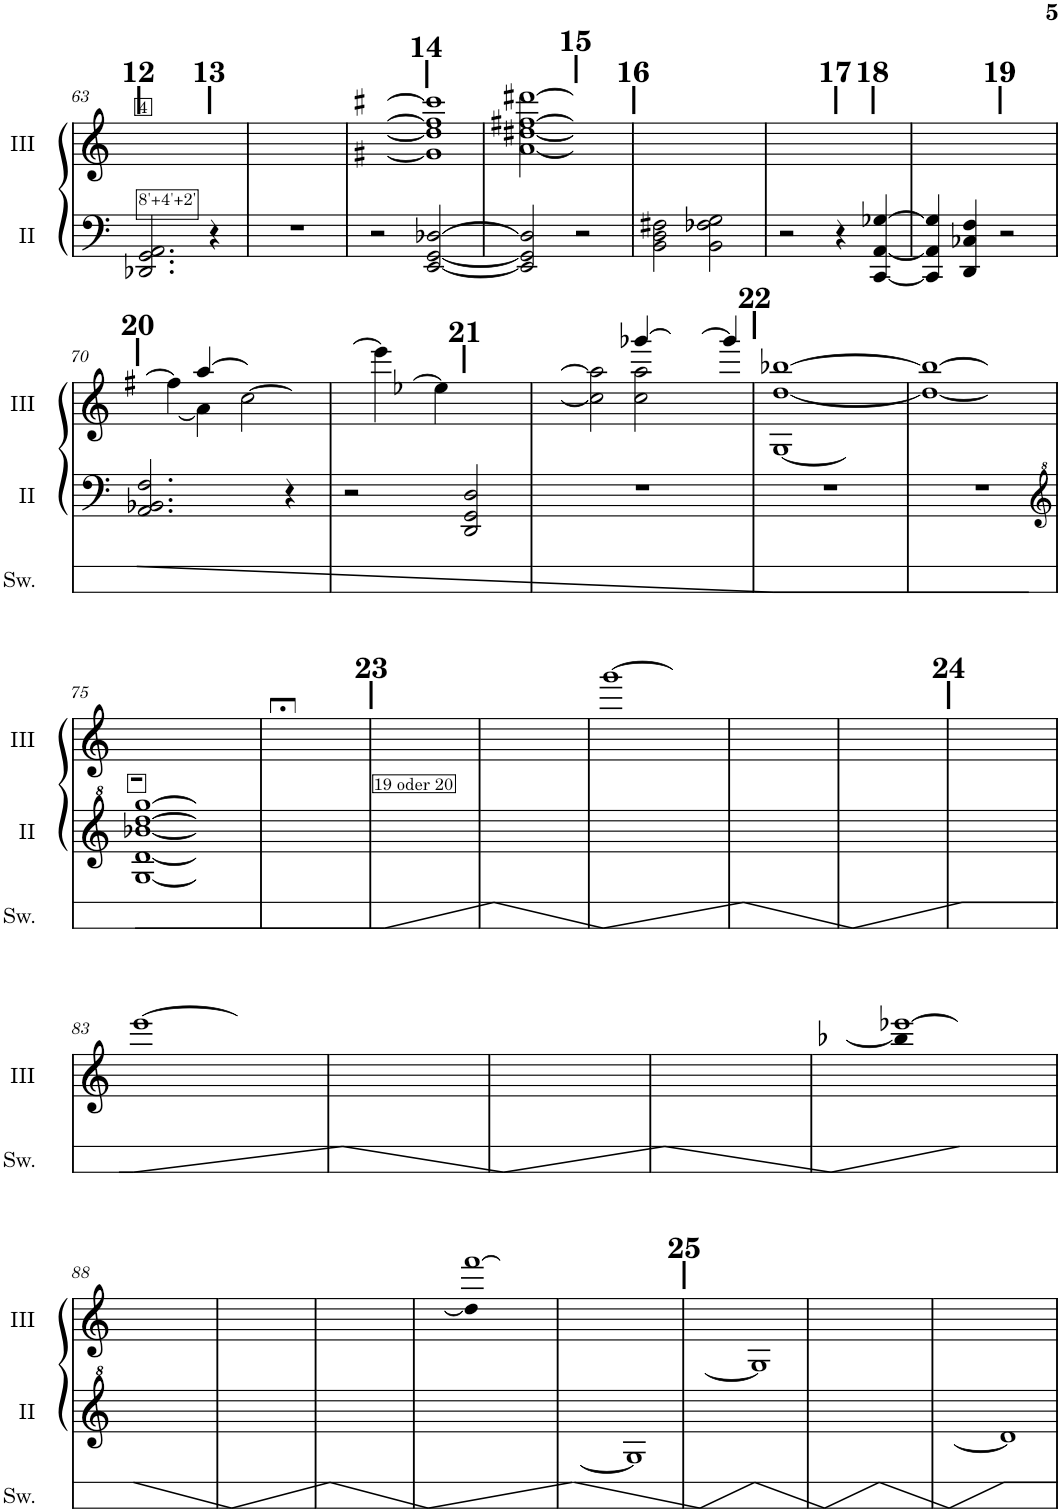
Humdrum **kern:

**kern	**kern	**kern
*part3	*part2	*part1
*staff3	*staff2	*staff1
*I"Schweller	*I"Manual II	*I"Manual III
*I'Sw.	*I'II	*I'III
!!LO:PB:g=z
*clefG2	*clefF4	*clefG2
*Trd7c12	*	*
*k[]	*k[]	*k[]
*M4/4	*M4/4	*M4/4
!!LO:REH:place=s1:a:t=:qo=3
!!LO:REH:place=s1:a:t=|:qo=3
!!LO:REH:place=s1:a:B:cj:enc=none:fs=14:t=13:qo=3
!!LO:REH:place=s1:a:t=
!!LO:REH:place=s1:a:t=|
!!LO:REH:place=s1:a:B:cj:enc=none:fs=14:t=12
=63	=63	=63
!	!	!LO:TX:a:t=4
!	!LO:TX:a:t=8'+4'+2'	!
1r	2.DD-X/ 2.GG/ 2.AA/	1ryy
.	4r	.
=64	=64	=64
1r	1r	1ryy
!!LO:REH:place=s1:a:t=:qo=2
!!LO:REH:place=s1:a:t=|:qo=2
!!LO:REH:place=s1:a:B:cj:enc=none:fs=14:t=14:qo=2
=65	=65	=65
!	!	!LO:N:n=1:head=open
!	!	!LO:N:n=2:head=open
!	!	!LO:N:n=3:head=open
!	!	!LO:N:n=4:head=open
1r	2r	[2g#X [2dd [2ff [2ccc#X
!	!	!LO:N:n=1:head=open
!	!	!LO:N:n=2:head=open
!	!	!LO:N:n=3:head=open
!	!	!LO:N:n=4:head=open
.	[2EE/ [2GG/ [2D-X/	2g#X] 2dd] 2ff] 2ccc#X]
!!LO:REH:place=s1:a:t=:qo=2
!!LO:REH:place=s1:a:t=|:qo=2
!!LO:REH:place=s1:a:B:cj:enc=none:fs=14:t=15:qo=2
=66	=66	=66
!	!	!LO:N:n=1:head=open
!	!	!LO:N:n=2:head=open
!	!	!LO:N:n=3:head=open
!	!	!LO:N:n=4:head=open
1r	2EE/] 2GG/] 2D-/]	[2a\ [2dd#X\ [2ff#X\ [2ddd#X\
!	!	!LO:N:n=1:head=open
!	!	!LO:N:n=2:head=open
!	!	!LO:N:n=3:head=open
!	!	!LO:N:n=4:head=open
.	2r	2a] 2dd#] 2ff#] 2ddd#]
!!LO:REH:place=s1:a:t=
!!LO:REH:place=s1:a:t=|
!!LO:REH:place=s1:a:B:cj:enc=none:fs=14:t=16
=67	=67	=67
1r	2BB\ 2D\ 2F#X\	1ryy
.	2BB\ 2F-X\ 2G\	.
!!LO:REH:place=s1:a:t=:qo=3
!!LO:REH:place=s1:a:t=|:qo=3
!!LO:REH:place=s1:a:B:cj:enc=none:fs=14:t=18:qo=3
!!LO:REH:place=s1:a:t=:qo=2
!!LO:REH:place=s1:a:t=|:qo=2
!!LO:REH:place=s1:a:B:cj:enc=none:fs=14:t=17:qo=2
=68	=68	=68
1r	2r	1ryy
.	4r	.
.	[4CC/ [4AA/ [4G-X/	.
!!LO:REH:place=s1:a:t=:qo=2
!!LO:REH:place=s1:a:t=|:qo=2
!!LO:REH:place=s1:a:B:cj:enc=none:fs=14:t=19:qo=2
=69	=69	=69
1r	4CC/] 4AA/] 4G-/]	1ryy
.	4DD/ 4C-X/ 4F/	.
.	2r	.
!!LO:LB:g=z
!!LO:REH:place=s1:a:t=
!!LO:REH:place=s1:a:t=|
!!LO:REH:place=s1:a:B:cj:enc=none:fs=14:t=20
=70	=70	=70
*	*	*^
1A	2.AA/ 2.BB-X/ 2.F/	[8ff#XL	8fL
.	.	8ff#\J]	[8aJ
.	.	[4aa/	4a\]
!	!	!LO:N:head=open	!
.	.	[4cc\	4aa]
.	4r	4cc]	4ryy
*	*	*v	*v
!!LO:REH:place=s1:a:t=:qo=2
!!LO:REH:place=s1:a:t=|:qo=2
!!LO:REH:place=s1:a:B:cj:enc=none:fs=14:t=21:qo=2
=71	=71	=71
1ryy	2r	[8eee-XL
.	.	8eee-\]
.	.	[8ee-X
.	.	8ee-\J]
.	2DD/ 2GG/ 2D/	2ryy
=72	=72	=72
*	*	*^
1ryy	1r	[4cc [4aa	2ryy
!	!	!LO:N:n=1:head=open	!
!	!	!LO:N:n=2:head=open	!
.	.	4cc\] 4aa\]	.
!	!	!	!LO:N:n=1:head=open
!	!	!	!LO:N:n=2:head=open
.	.	[8ggg-X/L	2cc\ 2aa\
.	.	8ggg-]	.
.	.	[8ggg-	.
.	.	8ggg-/J]	.
!!LO:REH:place=s1:a:t=	!!
!!LO:REH:place=s1:a:t=|	!!
!!LO:REH:place=s1:a:B:cj:enc=none:fs=14:t=22	!!
=73	=73	=73	=73
!	!	!	!LO:N:head=open
1F	1r	[<1dd [1bb-X	[2G
.	.	.	2G]
=74	=74	=74	=74
!	!	!LO:N:n=1:head=open	!
!	!	!LO:N:n=2:head=open	!
*	*	*v	*v
1F	1r	2dd_ 2bb-_
.	.	2dd] 2bb-]
!!LO:LB:g=z
=75	=75	=75
*	*clefG^2	*
!	!LO:TX:a:t=-	!
!	!LO:N:n=1:head=open	!
!	!LO:N:n=2:head=open	!
!	!LO:N:n=3:head=open	!
!	!LO:N:n=4:head=open	!
!	!LO:N:n=5:head=open	!
1F	[2g [2dd [2bb-X [2ddd [2ggg	1dd
.	2g] 2dd] 2bb-] 2ddd] 2ggg]	.
=76	=76	=76
1F	1ryy	1dd;<
!!LO:REH:place=s1:a:t=
!!LO:REH:place=s1:a:t=|
!!LO:REH:place=s1:a:B:cj:enc=none:fs=14:t=23
=77	=77	=77
!	!LO:TX:a:t=19 oder 20	!
1F	1ryy	1ryy
=78	=78	=78
1A	1ryy	1ryy
=79	=79	=79
!	!	!LO:N:head=open
1F	1ryy	[2ggg
.	.	2ggg]
=80	=80	=80
1A	1ryy	1ryy
=81	=81	=81
1F	1ryy	1ryy
!!LO:REH:place=s1:a:t=
!!LO:REH:place=s1:a:t=|
!!LO:REH:place=s1:a:B:cj:enc=none:fs=14:t=24
=82	=82	=82
1A	1ryy	1ryy
!!LO:LB:g=z
=83	=83	=83
!	!	!LO:N:head=open
1F	1ryy	[2eee
.	.	2eee]
=84	=84	=84
1A	1ryy	1ryy
=85	=85	=85
1F	1ryy	1ryy
=86	=86	=86
1A	1ryy	1ryy
=87	=87	=87
2F	1ryy	[<4bb-X
!	!	!LO:N:n=2:head=open
.	.	4bb-] [4eee-X
2A	.	2eee-]
!!LO:LB:g=z
=88	=88	=88
1A	1ryy	1ryy
=89	=89	=89
1F	1ryy	1dd
=90	=90	=90
1A	1ryy	1ryy
=91	=91	=91
1F	1ryy	[<4dd
!	!	!LO:N:n=2:head=open
.	.	4dd] [4fff
.	.	2fff]
=92	=92	=92
1A	[2g	1ryy
!	!LO:N:head=open	!
.	2g]	.
!!LO:REH:place=s1:a:t=
!!LO:REH:place=s1:a:t=|
!!LO:REH:place=s1:a:B:cj:enc=none:fs=14:t=25
=93	=93	=93
2F	1ryy	[2G
!	!	!LO:N:head=open
2A	.	2G]
=94	=94	=94
2F	1ryy	1ryy
2A	.	.
=95	=95	=95
2F	[2dd	1ryy
!	!LO:N:head=open	!
2A	2dd]	.
=	=	=
*-	*-	*-
